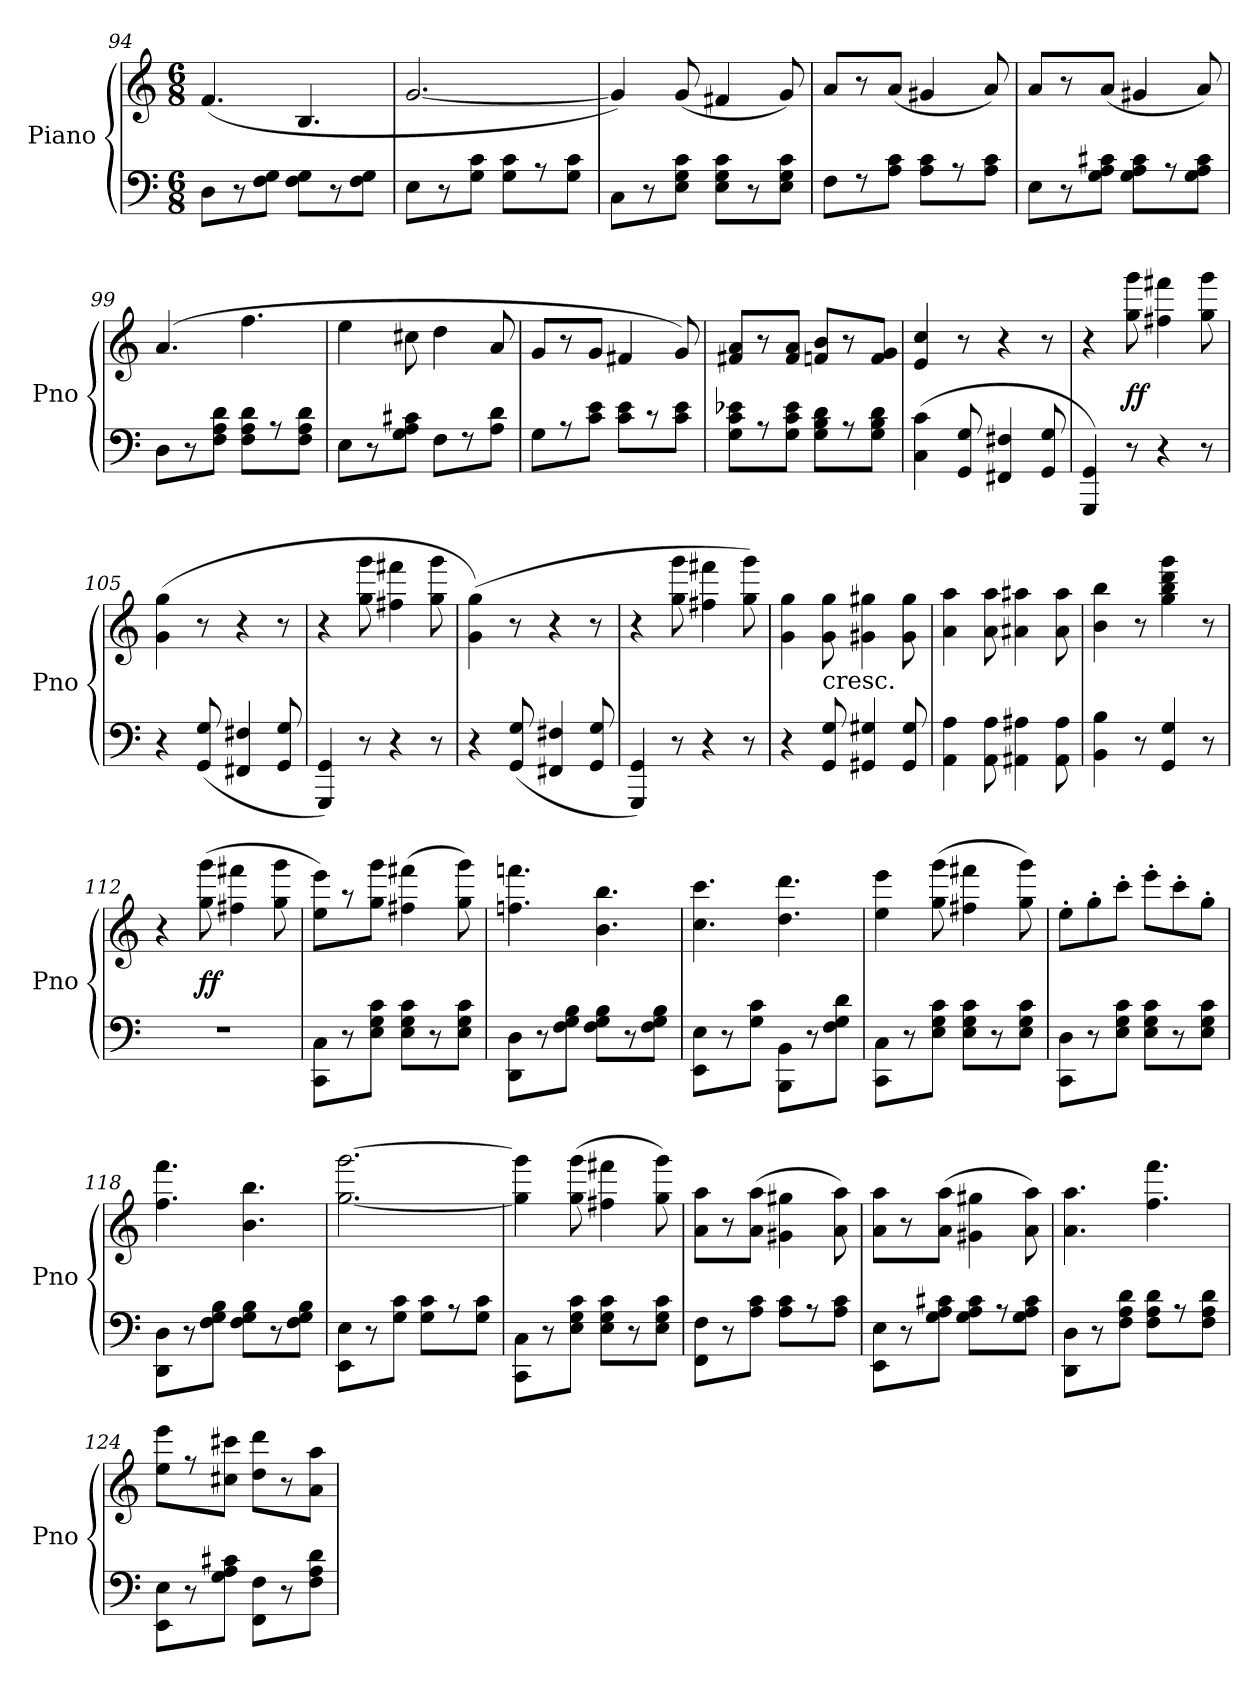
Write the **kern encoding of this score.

**kern	**kern	**dynam
*part1	*part1	*part1
*staff2	*staff1	*staff1/2
*I"Piano	*	*
*I'Pno	*	*
*clefF4	*clefG2	*
*k[]	*k[]	*
*M6/8	*M6/8	*
=94	=94	=94
8D\L	(4.f/	.
8r	.	.
8F\ 8G\J	.	.
8F\ 8G\L	4.B/	.
8r	.	.
8F\ 8G\J	.	.
=95	=95	=95
8E\L	[2.g/	.
8r	.	.
8G\ 8c\J	.	.
8G\ 8c\L	.	.
8r	.	.
8G\ 8c\J	.	.
=96	=96	=96
8C\L	4g/])	.
8r	.	.
8E\ 8G\ 8c\J	(8g/	.
8E\ 8G\ 8c\L	4f#X/	.
8r	.	.
8E\ 8G\ 8c\J	8g/)	.
=97	=97	=97
8F\L	8a/L	.
8r	8r	.
8A\ 8c\J	(8a/J	.
8A\ 8c\L	4g#X/	.
8r	.	.
8A\ 8c\J	8a/)	.
=98	=98	=98
8E\L	8a/L	.
8r	8r	.
8G\ 8A\ 8c#X\J	(8a/J	.
8G\ 8A\ 8c#\L	4g#X/	.
8r	.	.
8G\ 8A\ 8c#\J	8a/)	.
=99	=99	=99
8D\L	(4.a/	.
8r	.	.
8F\ 8A\ 8d\J	.	.
8F\ 8A\ 8d\L	4.ff\	.
8r	.	.
8F\ 8A\ 8d\J	.	.
=100	=100	=100
8E\L	4ee\	.
8r	.	.
8G\ 8A\ 8c#X\J	8cc#X\	.
8F\L	4dd\	.
8r	.	.
8A\ 8d\J	8a/	.
=101	=101	=101
8G\L	8g/L	.
8r	8r	.
8c\ 8e\J	8g/J	.
8c\ 8e\L	4f#X/	.
8r	.	.
8c\ 8e\J	8g/)	.
=102	=102	=102
8G\ 8c\ 8e-X\L	8f#X/ 8a/L	.
8r	8r	.
8G\ 8c\ 8e-\J	8f#/ 8a/J	.
8G\ 8B\ 8d\L	8fn/ 8b/L	.
8r	8r	.
8G\ 8B\ 8d\J	8f/ 8g/J	.
=103	=103	=103
(4C\ 4c\	4e/ 4cc/	.
8GG/ 8G/	8r	.
4FF#X/ 4F#X/	4r	.
8GG/ 8G/	8r	.
=104	=104	=104
4GGG/ 4GG/)	4r	.
8r	8gg\ 8ggg\	ff
4r	4ff#X\ 4fff#X\	.
8r	8gg\ 8ggg\	.
=105	=105	=105
4r	(4g\ 4gg\	.
(8GG/ 8G/	8r	.
4FF#X/ 4F#X/	4r	.
8GG/ 8G/	8r	.
=106	=106	=106
4GGG/ 4GG/)	4r	.
8r	8gg\ 8ggg\	.
4r	4ff#X\ 4fff#X\	.
8r	8gg\ 8ggg\	.
=107	=107	=107
4r	(4g\ 4gg\)	.
(8GG/ 8G/	8r	.
4FF#X/ 4F#X/	4r	.
8GG/ 8G/	8r	.
=108	=108	=108
4GGG/ 4GG/)	4r	.
8r	8gg\ 8ggg\	.
4r	4ff#X\ 4fff#X\	.
8r	8gg\ 8ggg\)	.
=109	=109	=109
4r	4g\ 4gg\	.
!	!LO:TX:c:t=cresc.	!
8GG/ 8G/	8g\ 8gg\	.
4GG#X/ 4G#X/	4g#X\ 4gg#X\	.
8GG#/ 8G#/	8g#\ 8gg#\	.
=110	=110	=110
4AA\ 4A\	4a\ 4aa\	.
8AA\ 8A\	8a\ 8aa\	.
4AA#X\ 4A#X\	4a#X\ 4aa#X\	.
8AA#\ 8A#\	8a#\ 8aa#\	.
=111	=111	=111
4BB\ 4B\	4b\ 4bb\	.
8r	8r	.
4GG/ 4G/	4gg\ 4bb\ 4ddd\ 4ggg\	.
8r	8r	.
=112	=112	=112
2.r	4r	.
.	(8gg\ 8ggg\	ff
.	4ff#X\ 4fff#X\	.
.	8gg\ 8ggg\	.
=113	=113	=113
8CC\ 8C\L	8ee\ 8eee\L)	.
8r	8r	.
8E\ 8G\ 8c\J	8gg\ 8ggg\J	.
8E\ 8G\ 8c\L	(4ff#X\ 4fff#X\	.
8r	.	.
8E\ 8G\ 8c\J	8gg\ 8ggg\)	.
=114	=114	=114
8DD\ 8D\L	4.ffn\ 4.fffn\	.
8r	.	.
8F\ 8G\ 8B\J	.	.
8F\ 8G\ 8B\L	4.b\ 4.bb\	.
8r	.	.
8F\ 8G\ 8B\J	.	.
=115	=115	=115
8EE\ 8E\L	4.cc\ 4.ccc\	.
8r	.	.
8G\ 8c\J	.	.
8BBB\ 8BB\L	4.dd\ 4.ddd\	.
8r	.	.
8F\ 8G\ 8d\J	.	.
=116	=116	=116
8CC\ 8C\L	4ee\ 4eee\	.
8r	.	.
8E\ 8G\ 8c\J	(8gg\ 8ggg\	.
8E\ 8G\ 8c\L	4ff#X\ 4fff#X\	.
8r	.	.
8E\ 8G\ 8c\J	8gg\ 8ggg\)	.
=117	=117	=117
8CC\ 8D\L	8ee'\L	.
8r	8gg'\	.
8E\ 8G\ 8c\J	8ccc'\J	.
8E\ 8G\ 8c\L	8eee'\L	.
8r	8ccc'\	.
8E\ 8G\ 8c\J	8gg'\J	.
=118	=118	=118
8DD\ 8D\L	4.ff\ 4.fff\	.
8r	.	.
8F\ 8G\ 8B\J	.	.
8F\ 8G\ 8B\L	4.b\ 4.bb\	.
8r	.	.
8F\ 8G\ 8B\J	.	.
=119	=119	=119
8EE\ 8E\L	[2.gg\ [2.ggg\	.
8r	.	.
8G\ 8c\J	.	.
8G\ 8c\L	.	.
8r	.	.
8G\ 8c\J	.	.
=120	=120	=120
8CC\ 8C\L	4gg]\ 4ggg]\	.
8r	.	.
8E\ 8G\ 8c\J	(8gg\ 8ggg\	.
8E\ 8G\ 8c\L	4ff#X\ 4fff#X\	.
8r	.	.
8E\ 8G\ 8c\J	8gg\ 8ggg\)	.
=121	=121	=121
8FF\ 8F\L	8a\ 8aa\L	.
8r	8r	.
8A\ 8c\J	(8a\ 8aa\J	.
8A\ 8c\L	4g#X\ 4gg#X\	.
8r	.	.
8A\ 8c\J	8a\ 8aa\)	.
=122	=122	=122
8EE\ 8E\L	8a\ 8aa\L	.
8r	8r	.
8G\ 8A\ 8c#X\J	(8a\ 8aa\J	.
8G\ 8A\ 8c#\L	4g#X\ 4gg#X\	.
8r	.	.
8G\ 8A\ 8c#\J	8a\ 8aa\)	.
=123	=123	=123
8DD\ 8D\L	4.a\ 4.aa\	.
8r	.	.
8F\ 8A\ 8d\J	.	.
8F\ 8A\ 8d\L	4.ff\ 4.fff\	.
8r	.	.
8F\ 8A\ 8d\J	.	.
=124	=124	=124
8EE\ 8E\L	8ee\ 8eee\L	.
8r	8r	.
8G\ 8A\ 8c#X\J	8cc#X\ 8ccc#X\J	.
8FF\ 8F\L	8dd\ 8ddd\L	.
8r	8r	.
8F\ 8A\ 8d\J	8a\ 8aa\J	.
=	=	=
*-	*-	*-
